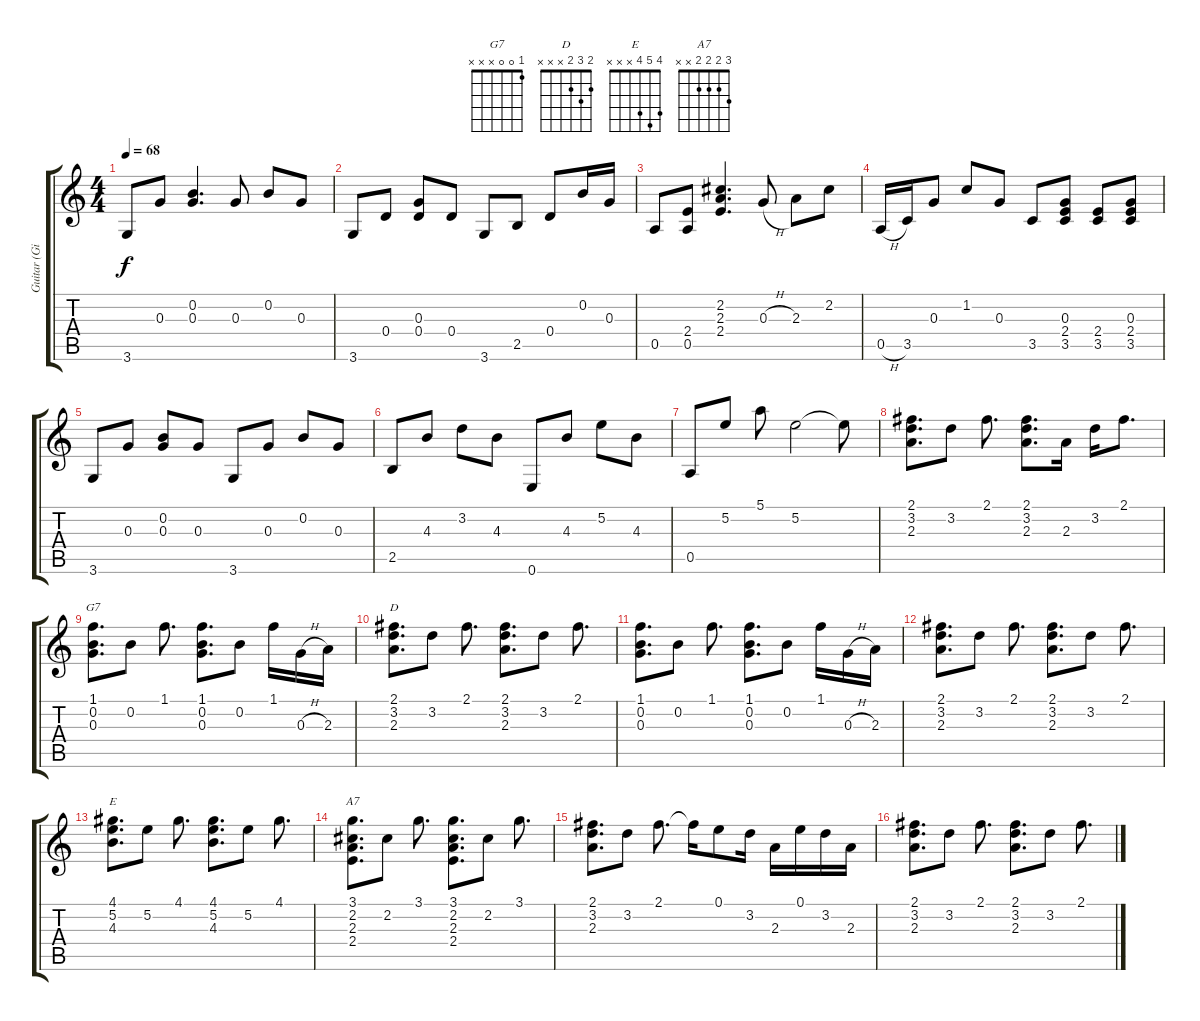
\track ("Guitar (Gilmour)" "Guitar (Gi") {instrument electricguitarjazz}
\staff {score tabs}
\tuning (E4 B3 G3 D3 A2 E2) {hide}
\chord ("G7" 1 0 0 x x x)
\chord ("D" 2 3 2 x x x)
\chord ("E" 4 5 4 x x x)
\chord ("A7" 3 2 2 2 x x)
\ts (4 4)
\tempo 68
\clef g2
\ks c
3.6.8{dy f} 0.3.8 (0.2 0.3).4{d} 0.3.8 0.2.8 0.3.8 |
3.6.8 0.4.8 (0.3 0.4).8 0.4.8 3.6.8 2.5.8 0.4.8 0.2.16 0.3.16 |
0.5.8 (2.4 0.5).8 (2.2 2.3 2.4).4{d} 0.3{h}.8 2.3.8 2.2.8 |
0.5{h}.16 3.5.16 0.3.8 1.2.8 0.3.8 3.5.8 (0.3 2.4 3.5).8 (2.4 3.5).8 (0.3 2.4 3.5).8 |
3.6.8 0.3.8 (0.2 0.3).8 0.3.8 3.6.8 0.3.8 0.2.8 0.3.8 |
2.5.8 4.3.8 3.2.8 4.3.8 0.6.8 4.3.8 5.2.8 4.3.8 |
0.5.8 5.2.8 5.1.8 5.2.2 5.2{t}.8 |
(2.1 3.2 2.3).8{d} 3.2.8 2.1.8{d} (2.1 3.2 2.3).8{d} 2.3.16 3.2.16 2.1.8{d} |
(1.1 0.2 0.3).8{d ch "G7"} 0.2.8 1.1.8{d} (1.1 0.2 0.3).8{d} 0.2.8 1.1.16 0.3{h}.16 2.3.16 |
(2.1 3.2 2.3).8{d ch "D"} 3.2.8 2.1.8{d} (2.1 3.2 2.3).8{d} 3.2.8 2.1.8{d} |
(1.1 0.2 0.3).8{d} 0.2.8 1.1.8{d} (1.1 0.2 0.3).8{d} 0.2.8 1.1.16 0.3{h}.16 2.3.16 |
(2.1 3.2 2.3).8{d} 3.2.8 2.1.8{d} (2.1 3.2 2.3).8{d} 3.2.8 2.1.8{d} |
(4.1 5.2 4.3).8{d ch "E"} 5.2.8 4.1.8{d} (4.1 5.2 4.3).8{d} 5.2.8 4.1.8{d} |
(3.1 2.2 2.3 2.4).8{d ch "A7"} 2.2.8 3.1.8{d} (3.1 2.2 2.3 2.4).8{d} 2.2.8 3.1.8{d} |
(2.1 3.2 2.3).8{d} 3.2.8 2.1.8{d} 2.1{t}.16 0.1.8 3.2.16 2.3.16 0.1.16 3.2.16 2.3.16 |
(2.1 3.2 2.3).8{d} 3.2.8 2.1.8{d} (2.1 3.2 2.3).8{d} 3.2.8 2.1.8{d}
